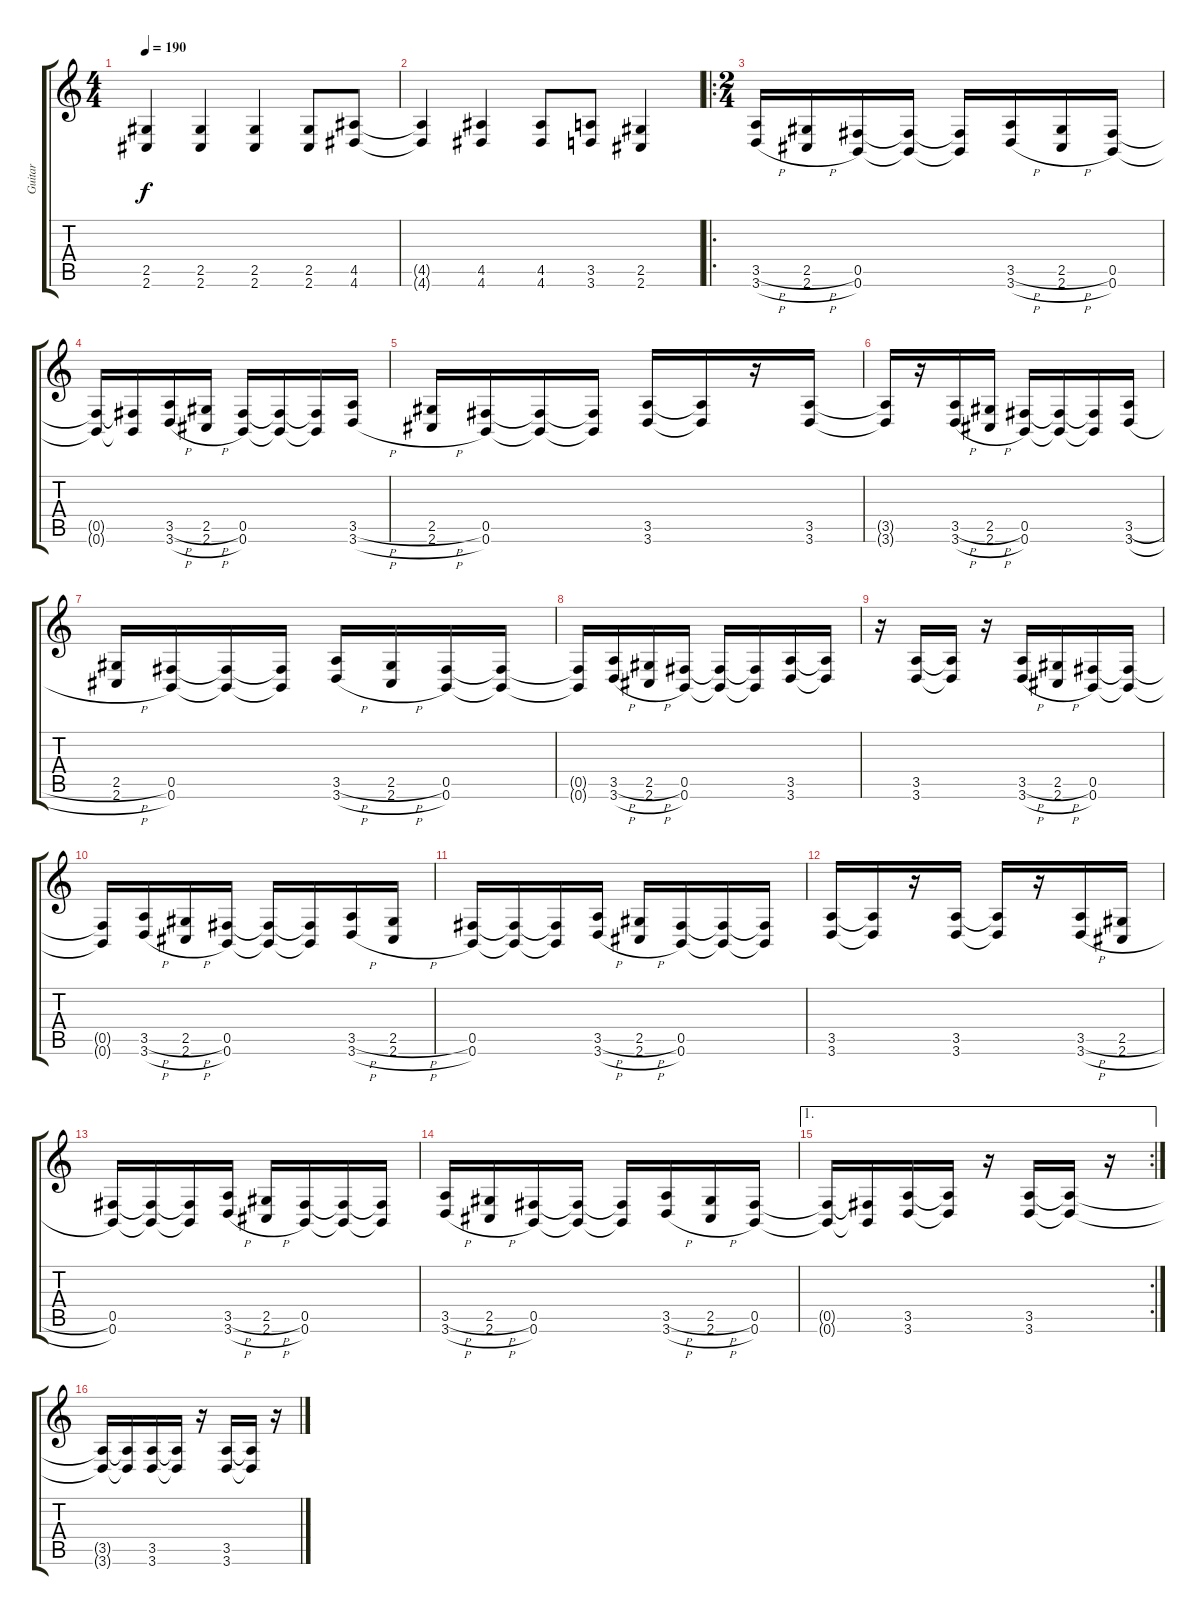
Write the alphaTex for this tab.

\track ("Guitar" "Guitar") {instrument distortionguitar}
\staff {score tabs}
\tuning (Db4 Ab3 E3 B2 Gb2 B1) {hide}
\ts (4 4)
\tempo 190
\clef g2
\ks c
(2.5{t} 2.6{t}).4{dy f} (2.5 2.6).4 (2.5 2.6).4 (2.5 2.6).8 (4.5 4.6).8 |
(4.5{t} 4.6{t}).4 (4.5 4.6).4 (4.5 4.6).8 (3.5 3.6).8 (2.5 2.6).4 |
\ro
\ts (2 4)
(3.5{h} 3.6{h}).16 (2.5{h} 2.6{h}).16 (0.5 0.6).16 (0.5{t} 0.6{t}).16 (0.5{t} 0.6{t}).16 (3.5{h} 3.6{h}).16 (2.5{h} 2.6{h}).16 (0.5 0.6).16 |
(0.5{t} 0.6{t}).16 (0.5{t} 0.6{t}).16 (3.5{h} 3.6{h}).16 (2.5{h} 2.6{h}).16 (0.5 0.6).16 (0.5{t} 0.6{t}).16 (0.5{t} 0.6{t}).16 (3.5{h} 3.6{h}).16 |
(2.5{h} 2.6{h}).16 (0.5 0.6).16 (0.5{t} 0.6{t}).16 (0.5{t} 0.6{t}).16 (3.5 3.6).16 (3.5{t} 3.6{t}).16 r.16 (3.5 3.6).16 |
(3.5{t} 3.6{t}).16 r.16 (3.5{h} 3.6{h}).16 (2.5{h} 2.6{h}).16 (0.5 0.6).16 (0.5{t} 0.6{t}).16 (0.5{t} 0.6{t}).16 (3.5{h} 3.6{h}).16 |
(2.5{h} 2.6{h}).16 (0.5 0.6).16 (0.5{t} 0.6{t}).16 (0.5{t} 0.6{t}).16 (3.5{h} 3.6{h}).16 (2.5{h} 2.6{h}).16 (0.5 0.6).16 (0.5{t} 0.6{t}).16 |
(0.5{t} 0.6{t}).16 (3.5{h} 3.6{h}).16 (2.5{h} 2.6{h}).16 (0.5 0.6).16 (0.5{t} 0.6{t}).16 (0.5{t} 0.6{t}).16 (3.5 3.6).16 (3.5{t} 3.6{t}).16 |
r.16 (3.5 3.6).16 (3.5{t} 3.6{t}).16 r.16 (3.5{h} 3.6{h}).16 (2.5{h} 2.6{h}).16 (0.5 0.6).16 (0.5{t} 0.6{t}).16 |
(0.5{t} 0.6{t}).16 (3.5{h} 3.6{h}).16 (2.5{h} 2.6{h}).16 (0.5 0.6).16 (0.5{t} 0.6{t}).16 (0.5{t} 0.6{t}).16 (3.5{h} 3.6{h}).16 (2.5{h} 2.6{h}).16 |
(0.5 0.6).16 (0.5{t} 0.6{t}).16 (0.5{t} 0.6{t}).16 (3.5{h} 3.6{h}).16 (2.5{h} 2.6{h}).16 (0.5 0.6).16 (0.5{t} 0.6{t}).16 (0.5{t} 0.6{t}).16 |
(3.5 3.6).16 (3.5{t} 3.6{t}).16 r.16 (3.5 3.6).16 (3.5{t} 3.6{t}).16 r.16 (3.5{h} 3.6{h}).16 (2.5{h} 2.6{h}).16 |
(0.5 0.6).16 (0.5{t} 0.6{t}).16 (0.5{t} 0.6{t}).16 (3.5{h} 3.6{h}).16 (2.5{h} 2.6{h}).16 (0.5 0.6).16 (0.5{t} 0.6{t}).16 (0.5{t} 0.6{t}).16 |
(3.5{h} 3.6{h}).16 (2.5{h} 2.6{h}).16 (0.5 0.6).16 (0.5{t} 0.6{t}).16 (0.5{t} 0.6{t}).16 (3.5{h} 3.6{h}).16 (2.5{h} 2.6{h}).16 (0.5 0.6).16 |
\ae 1
\rc 2
(0.5{t} 0.6{t}).16 (0.5{t} 0.6{t}).16 (3.5 3.6).16 (3.5{t} 3.6{t}).16 r.16 (3.5 3.6).16 (3.5{t} 3.6{t}).16 r.16 |
(3.5{t} 3.6{t}).16 (3.5{t} 3.6{t}).16 (3.5 3.6).16 (3.5{t} 3.6{t}).16 r.16 (3.5 3.6).16 (3.5{t} 3.6{t}).16 r.16
